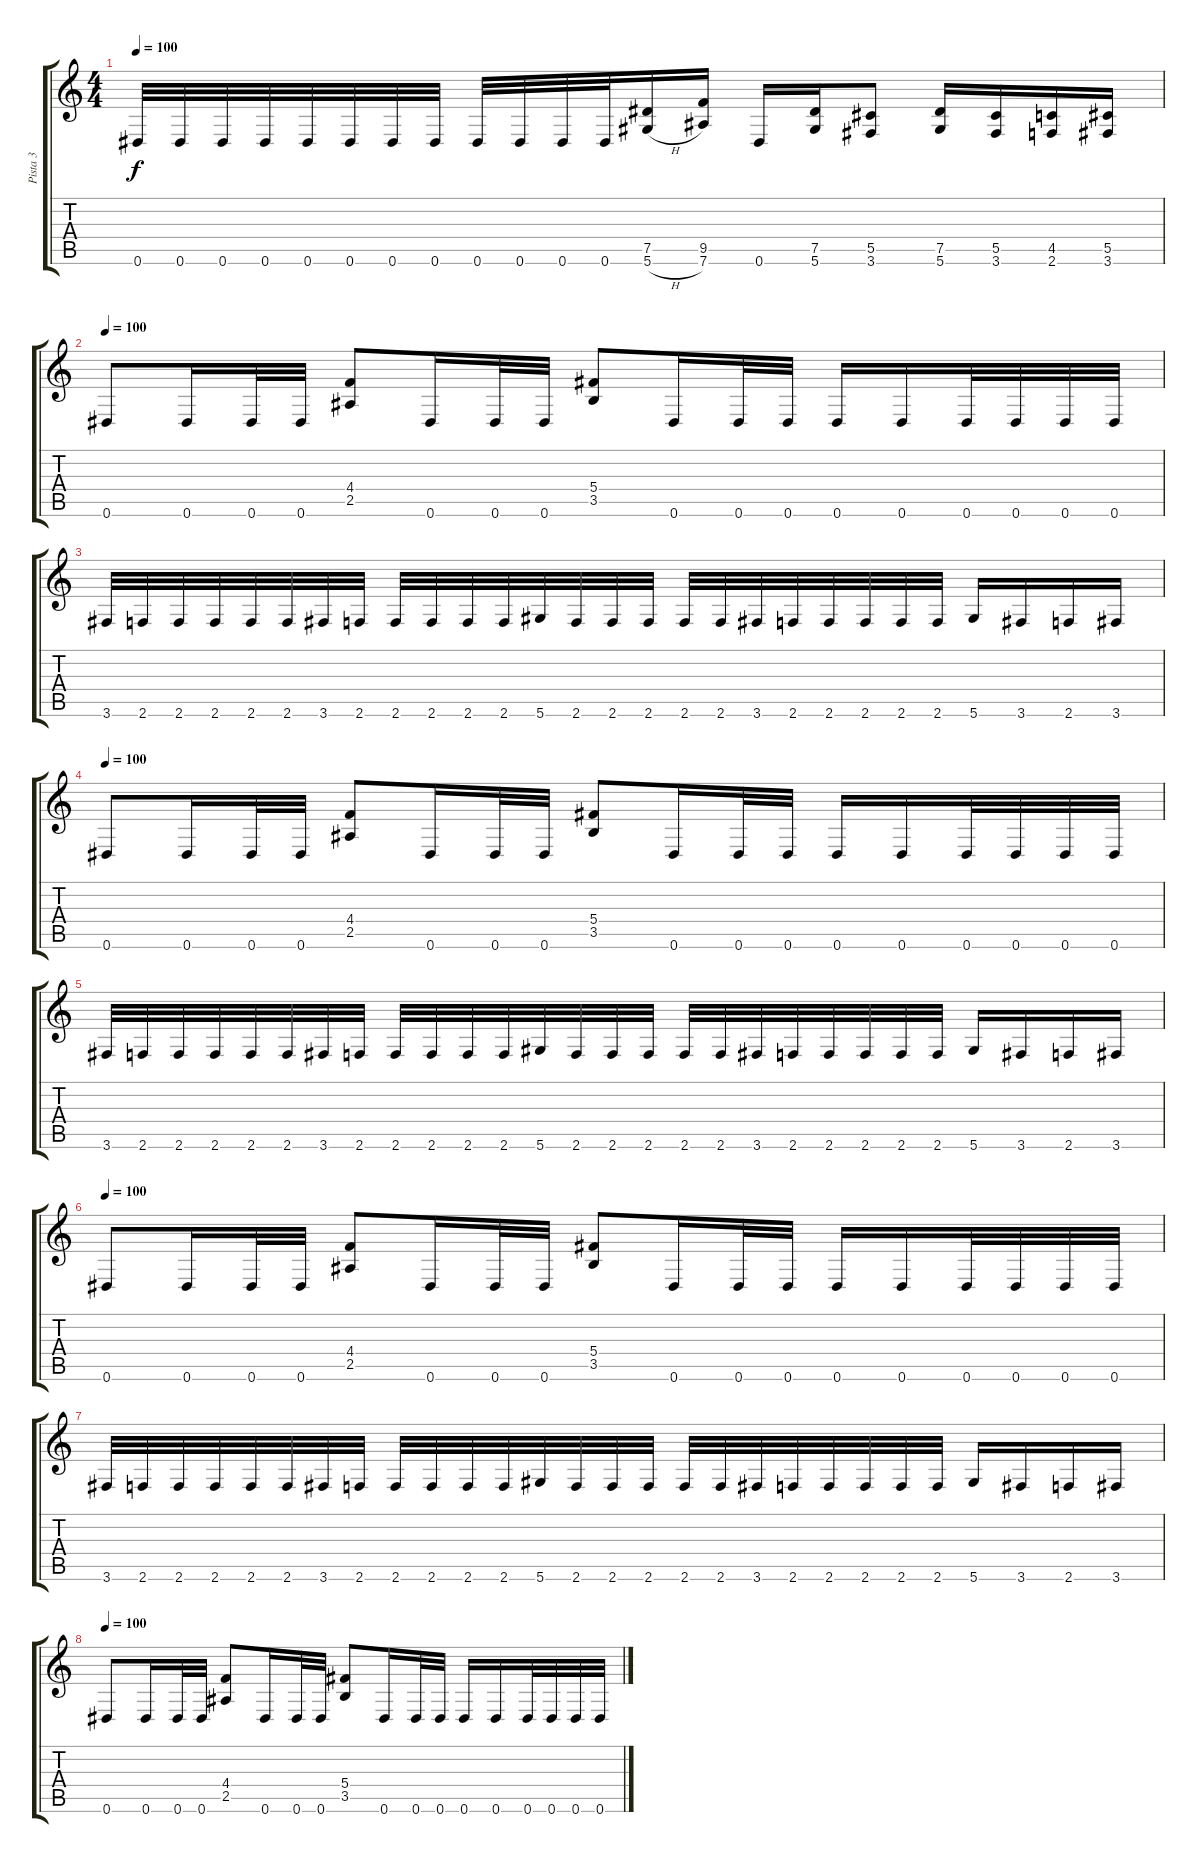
\track ("Pista 3" "Pista 3") {instrument distortionguitar}
\staff {score tabs}
\tuning (Eb4 Bb3 Gb3 Db3 Ab2 Eb2) {hide}
\ts (4 4)
\tempo 100
\clef g2
\ks c
0.6.32{dy f} 0.6.32 0.6.32 0.6.32 0.6.32 0.6.32 0.6.32 0.6.32 0.6.32 0.6.32 0.6.32 0.6.32 (7.5 5.6{h}).16 (9.5 7.6).16 0.6.16 (7.5 5.6).16 (5.5 3.6).8 (7.5 5.6).16 (5.5 3.6).16 (4.5 2.6).16 (5.5 3.6).16 |
\tempo 100
0.6.8 0.6.16 0.6.32 0.6.32 (4.4 2.5).8 0.6.16 0.6.32 0.6.32 (5.4 3.5).8 0.6.16 0.6.32 0.6.32 0.6.16 0.6.16 0.6.32 0.6.32 0.6.32 0.6.32 |
3.6.32 2.6.32 2.6.32 2.6.32 2.6.32 2.6.32 3.6.32 2.6.32 2.6.32 2.6.32 2.6.32 2.6.32 5.6.32 2.6.32 2.6.32 2.6.32 2.6.32 2.6.32 3.6.32 2.6.32 2.6.32 2.6.32 2.6.32 2.6.32 5.6.16 3.6.16 2.6.16 3.6.16 |
\tempo 100
0.6.8 0.6.16 0.6.32 0.6.32 (4.4 2.5).8 0.6.16 0.6.32 0.6.32 (5.4 3.5).8 0.6.16 0.6.32 0.6.32 0.6.16 0.6.16 0.6.32 0.6.32 0.6.32 0.6.32 |
3.6.32 2.6.32 2.6.32 2.6.32 2.6.32 2.6.32 3.6.32 2.6.32 2.6.32 2.6.32 2.6.32 2.6.32 5.6.32 2.6.32 2.6.32 2.6.32 2.6.32 2.6.32 3.6.32 2.6.32 2.6.32 2.6.32 2.6.32 2.6.32 5.6.16 3.6.16 2.6.16 3.6.16 |
\tempo 100
0.6.8 0.6.16 0.6.32 0.6.32 (4.4 2.5).8 0.6.16 0.6.32 0.6.32 (5.4 3.5).8 0.6.16 0.6.32 0.6.32 0.6.16 0.6.16 0.6.32 0.6.32 0.6.32 0.6.32 |
3.6.32 2.6.32 2.6.32 2.6.32 2.6.32 2.6.32 3.6.32 2.6.32 2.6.32 2.6.32 2.6.32 2.6.32 5.6.32 2.6.32 2.6.32 2.6.32 2.6.32 2.6.32 3.6.32 2.6.32 2.6.32 2.6.32 2.6.32 2.6.32 5.6.16 3.6.16 2.6.16 3.6.16 |
\tempo 100
0.6.8 0.6.16 0.6.32 0.6.32 (4.4 2.5).8 0.6.16 0.6.32 0.6.32 (5.4 3.5).8 0.6.16 0.6.32 0.6.32 0.6.16 0.6.16 0.6.32 0.6.32 0.6.32 0.6.32
